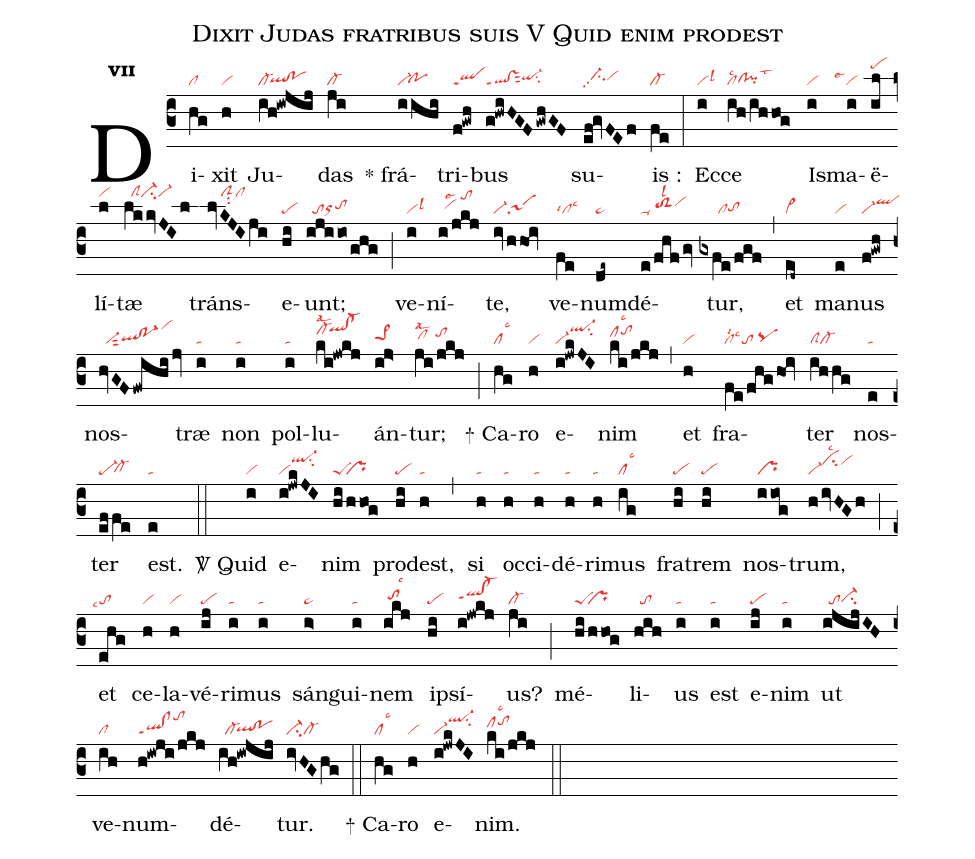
name:Dixit Judas fratribus suis V Quid enim prodest;
office-part:re;
mode:7;
nabc-lines:1;
%%
initial-style: 1;
name: Dixit Judas fratribus suis;
mode: 7;
office-part: Responsorium;
annotation: Resp.;
annotation: vii;
nabc-lines:1;
%%
(c3) Di(hg|cl)xit(h|vi) Ju(ih!iwjij|cl-`qlhg!pohg)das(ji|cl-) <sp>*</sp> frá(iihi|vi-`pohg)tri(f!gwh|qlppt1)bus(g!hwiHGF/gwhGF|ql!vsppt1sut2qi-hhsu2) su(ef!gvFEf|//ci-hhpp2vihh)is :(fe|cl-) (:) Ec(i|vilsl3)ce(ih/ihhog|cllsc2clhg!pihglst3) Is(i|vi)ma(i|````vilse1)ë(il|pehm)lí(l|vihm)tæ(lkkvJIl|//clShmci-hmvi-hm) tráns(lvKJIji|////clShmsu2clhm)e(hi|pe)unt;(ijiio/ghg|//toorhgtohh) (;) ve(i|vilsl3)ní(i/jkj|//vihhlse2/tohl)te,(ivhhoi|vi-sa1) ve(fe|cllsi4lsc3)num(de~|ta>)dé(e/fhf/gv|ta-/toS2hhlsl2vihi)tur,(gxfe/fgf|//////cltohg) (,) et(ed~|vi>) ma(e|vi)nus(f!gwh|vi-qlhj) nos(hvGF/fwihi/jv|//vi-sut2qlhg!po-1hgvihl)træ(i|ta) non(i|ta) pol(i|ta)lu(ki!jwkj|cl-hjlsal2`qlhk!cl-hk)án(ij>|pe>1hh)tur;(ji/jkj|clhhlsal2/tohi) (;)
<sp>+</sp> Ca(hg|cllsc3)ro(h|vi) e(i!jwkJI|vi-ql-hksu2)nim(ki/jkj|clhilsc3``tohj) (,) et(h|vi) fra(fe/fhg/hoi|cllsi2lsc3to/pqhg)ter(ihhg|clScl-) nos(e|ta)ter(effe|pe-`cl-hg) est.(e|ta) (::)

<sp>V/</sp> Quid(i|vi) e(i!jwkJI|viql-hksu2)nim(hi/hhog|peS``pr) pro(hi|pe)dest,(h|ta) (,) si(h|ta) oc(h|ta)ci(h|ta)dé(h|ta)ri(h|ta)mus(ig|cllsc3) fra(hi|pe)trem(hi|pe) nos(iiog|pr)trum,(h/ivHGh|vi-cihjlsc2vihj) (;) et(ehg|``tolsc7) ce(h|vi)la(h|vi)vé(ij|pe)ri(i|ta)mus(i|ta) sán(i>|ta>)gui(i|ta)nem(ikj|/tohhlsc3) ip(hi|pe)sí(i!jwkj|qlhh!cl-hhppt1)us?(ji|cl-) (;) mé(hi/hhog|peS``pr)li(hih|//to)us(i|ta) est(i|ta) e(ij|pe)nim(i|ta) ut(ijijIH|//toci-hg) ve(ih|cl)num(h!iwji/jkj|ql!clppt1tohl)dé(ih!iwjij|//cl-`qlhg!pohg)tur.(ivHGhg|ci-cl-) (::)
<sp>+</sp> Ca(hg|cllsc3)ro(h|vi) e(i!jwkJI|vi-ql-hksu2)nim.(ki/jkj|clhilsc3``tohj) (::)
